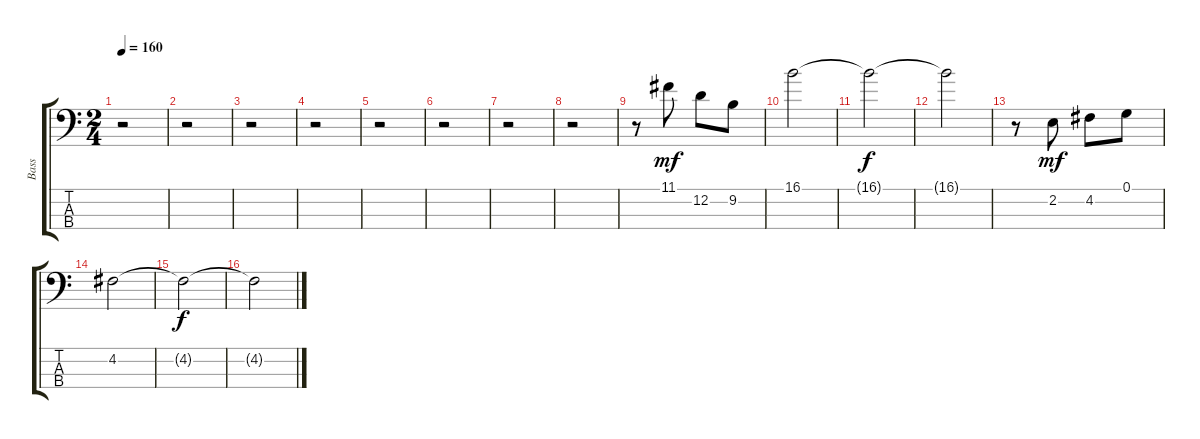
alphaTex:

\track ("Bass" "Bass") {instrument electricbassfinger}
\staff {score tabs}
\tuning (G2 D2 A1 E1) {hide}
\ts (2 4)
\tempo 160
\clef f4
\ks c
r.2{dy mf instrument electricbassfinger} |
r.2 |
r.2 |
r.2 |
r.2 |
r.2 |
r.2 |
r.2 |
r.8 11.1.8 12.2.8 9.2.8 |
16.1.2 |
16.1{t}.2{dy f} |
16.1{t}.2 |
r.8 2.2.8{dy mf} 4.2.8 0.1.8 |
4.2.2 |
4.2{t}.2{dy f} |
4.2{t}.2
